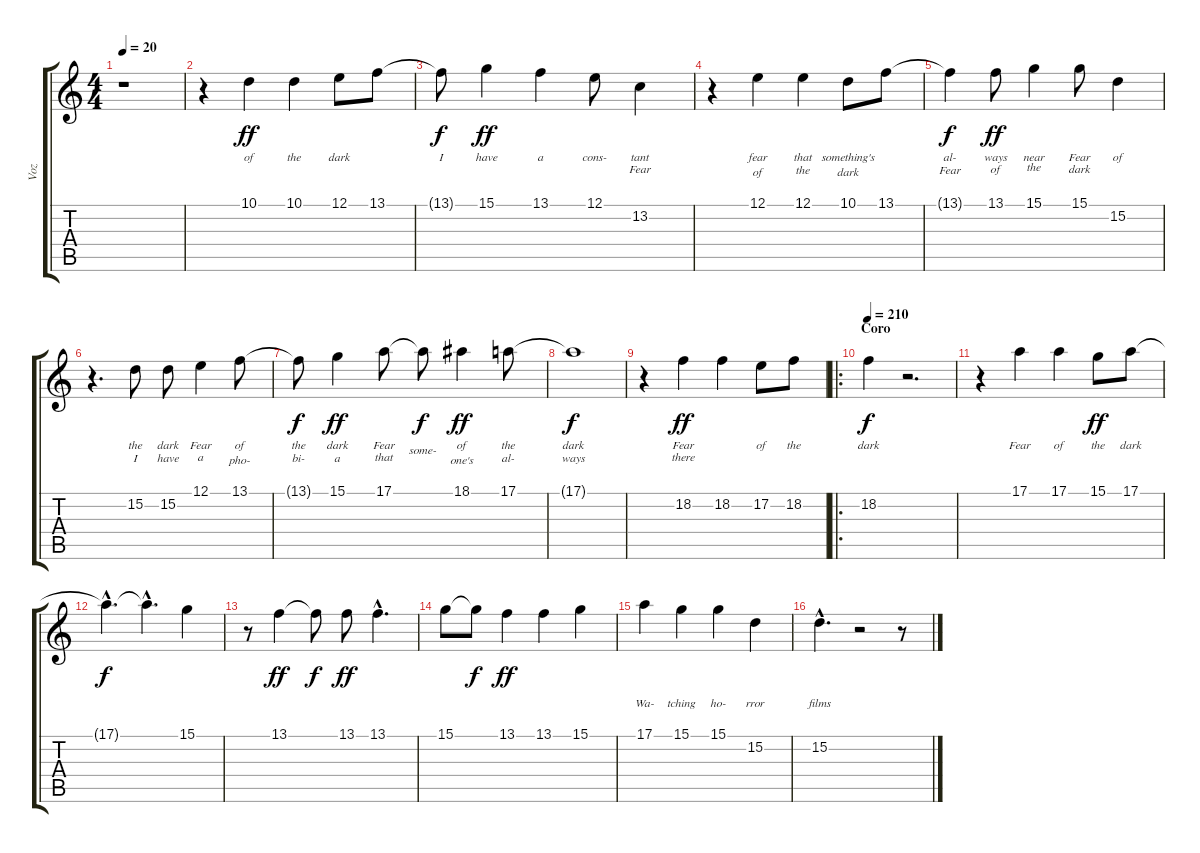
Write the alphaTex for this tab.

\track ("Voz" "Voz") {instrument lead2sawtooth}
\staff {score tabs}
\tuning (E4 B3 G3 D3 A2 E2) {hide}
\ts (4 4)
\tempo 20
\clef g2
\ks c
r.1{dy f} |
r.4 10.1.4{lyrics (0 "") lyrics (1 "of") lyrics (2 "") lyrics (3 "") lyrics (4 "") dy ff} 10.1.4{lyrics (0 "") lyrics (1 "the") lyrics (2 "") lyrics (3 "") lyrics (4 "")} 12.1.8{lyrics (0 "") lyrics (1 "dark") lyrics (2 "") lyrics (3 "") lyrics (4 "")} 13.1.8{lyrics (0 "") lyrics (1 "") lyrics (2 "") lyrics (3 "") lyrics (4 "")} |
13.1{t}.8{lyrics (0 "") lyrics (1 "I") lyrics (2 "") lyrics (3 "") lyrics (4 "") dy f} 15.1.4{lyrics (0 "") lyrics (1 "have") lyrics (2 "") lyrics (3 "") lyrics (4 "") dy ff} 13.1.4{lyrics (0 "") lyrics (1 "a") lyrics (2 "") lyrics (3 "") lyrics (4 "")} 12.1.8{lyrics (0 "") lyrics (1 "cons-") lyrics (2 "") lyrics (3 "") lyrics (4 "")} 13.2.4{lyrics (0 "") lyrics (1 "tant") lyrics (2 "Fear") lyrics (3 "") lyrics (4 "")} |
r.4 12.1.4{lyrics (0 "") lyrics (1 "fear") lyrics (2 "of") lyrics (3 "") lyrics (4 "")} 12.1.4{lyrics (0 "") lyrics (1 "that") lyrics (2 "the") lyrics (3 "") lyrics (4 "")} 10.1.8{lyrics (0 "") lyrics (1 "something's") lyrics (2 "dark") lyrics (3 "") lyrics (4 "")} 13.1.8{lyrics (0 "") lyrics (1 "") lyrics (2 "") lyrics (3 "") lyrics (4 "")} |
13.1{t}.4{lyrics (0 "") lyrics (1 "al-") lyrics (2 "Fear") lyrics (3 "") lyrics (4 "") dy f} 13.1.8{lyrics (0 "") lyrics (1 "ways") lyrics (2 "of") lyrics (3 "") lyrics (4 "") dy ff} 15.1.4{lyrics (0 "") lyrics (1 "near") lyrics (2 "the") lyrics (3 "") lyrics (4 "")} 15.1.8{lyrics (0 "") lyrics (1 "Fear") lyrics (2 "dark") lyrics (3 "") lyrics (4 "")} 15.2.4{lyrics (0 "") lyrics (1 "of") lyrics (2 "") lyrics (3 "") lyrics (4 "")} |
r.4{d} 15.2.8{lyrics (0 "") lyrics (1 "the") lyrics (2 "I") lyrics (3 "") lyrics (4 "")} 15.2.8{lyrics (0 "") lyrics (1 "dark") lyrics (2 "have") lyrics (3 "") lyrics (4 "")} 12.1.4{lyrics (0 "") lyrics (1 "Fear") lyrics (2 "a") lyrics (3 "") lyrics (4 "")} 13.1.8{lyrics (0 "") lyrics (1 "of") lyrics (2 "pho-") lyrics (3 "") lyrics (4 "")} |
13.1{t}.8{lyrics (0 "") lyrics (1 "the") lyrics (2 "bi-") lyrics (3 "") lyrics (4 "") dy f} 15.1.4{lyrics (0 "") lyrics (1 "dark") lyrics (2 "a") lyrics (3 "") lyrics (4 "") dy ff} 17.1.8{lyrics (0 "") lyrics (1 "Fear") lyrics (2 "that") lyrics (3 "") lyrics (4 "")} 17.1{t}.8{lyrics (0 "") lyrics (1 "") lyrics (2 "some-") lyrics (3 "") lyrics (4 "") dy f} 18.1.4{lyrics (0 "") lyrics (1 "of") lyrics (2 "one's") lyrics (3 "") lyrics (4 "") dy ff} 17.1.8{lyrics (0 "") lyrics (1 "the") lyrics (2 "al-") lyrics (3 "") lyrics (4 "")} |
17.1{t}.1{lyrics (0 "") lyrics (1 "dark") lyrics (2 "ways") lyrics (3 "") lyrics (4 "") dy f} |
r.4 18.2.4{lyrics (0 "") lyrics (1 "Fear") lyrics (2 "there") lyrics (3 "") lyrics (4 "") dy ff} 18.2.4{lyrics (0 "") lyrics (1 "") lyrics (2 "") lyrics (3 "") lyrics (4 "")} 17.2.8{lyrics (0 "") lyrics (1 "of") lyrics (2 "") lyrics (3 "") lyrics (4 "")} 18.2.8{lyrics (0 "") lyrics (1 "the") lyrics (2 "") lyrics (3 "") lyrics (4 "")} |
\ro
\section ("" "Coro")
\tempo 210
18.2.4{lyrics (0 "") lyrics (1 "dark") lyrics (2 "") lyrics (3 "") lyrics (4 "") dy f} r.2{d} |
r.4 17.1.4{lyrics (0 "") lyrics (1 "Fear") lyrics (2 "") lyrics (3 "") lyrics (4 "")} 17.1.4{lyrics (0 "") lyrics (1 "of") lyrics (2 "") lyrics (3 "") lyrics (4 "")} 15.1.8{lyrics (0 "") lyrics (1 "the") lyrics (2 "") lyrics (3 "") lyrics (4 "") dy ff} 17.1.8{lyrics (0 "") lyrics (1 "dark") lyrics (2 "") lyrics (3 "") lyrics (4 "")} |
17.1{hac t}.4{d lyrics (0 "") lyrics (1 "") lyrics (2 "") lyrics (3 "") lyrics (4 "") dy f} 17.1{hac t}.4{d lyrics (0 "") lyrics (1 "") lyrics (2 "") lyrics (3 "") lyrics (4 "")} 15.1.4{lyrics (0 "") lyrics (1 "") lyrics (2 "") lyrics (3 "") lyrics (4 "")} |
r.8 13.1.4{lyrics (0 "") lyrics (1 "") lyrics (2 "") lyrics (3 "") lyrics (4 "") dy ff} 13.1{t}.8{lyrics (0 "") lyrics (1 "") lyrics (2 "") lyrics (3 "") lyrics (4 "") dy f} 13.1.8{lyrics (0 "") lyrics (1 "") lyrics (2 "") lyrics (3 "") lyrics (4 "") dy ff} 13.1{hac}.4{d lyrics (0 "") lyrics (1 "") lyrics (2 "") lyrics (3 "") lyrics (4 "")} |
15.1.8{lyrics (0 "") lyrics (1 "") lyrics (2 "") lyrics (3 "") lyrics (4 "")} 15.1{t}.8{lyrics (0 "") lyrics (1 "") lyrics (2 "") lyrics (3 "") lyrics (4 "") dy f} 13.1.4{lyrics (0 "") lyrics (1 "") lyrics (2 "") lyrics (3 "") lyrics (4 "") dy ff} 13.1.4{lyrics (0 "") lyrics (1 "") lyrics (2 "") lyrics (3 "") lyrics (4 "")} 15.1.4{lyrics (0 "") lyrics (1 "") lyrics (2 "") lyrics (3 "") lyrics (4 "")} |
17.1.4{lyrics (0 "") lyrics (1 "") lyrics (2 "Wa-") lyrics (3 "") lyrics (4 "")} 15.1.4{lyrics (0 "") lyrics (1 "") lyrics (2 "tching") lyrics (3 "") lyrics (4 "")} 15.1.4{lyrics (0 "") lyrics (1 "") lyrics (2 "ho-") lyrics (3 "") lyrics (4 "")} 15.2.4{lyrics (0 "") lyrics (1 "") lyrics (2 "rror") lyrics (3 "") lyrics (4 "")} |
15.2{hac}.4{d lyrics (0 "") lyrics (1 "") lyrics (2 "films") lyrics (3 "") lyrics (4 "")} r.2 r.8
